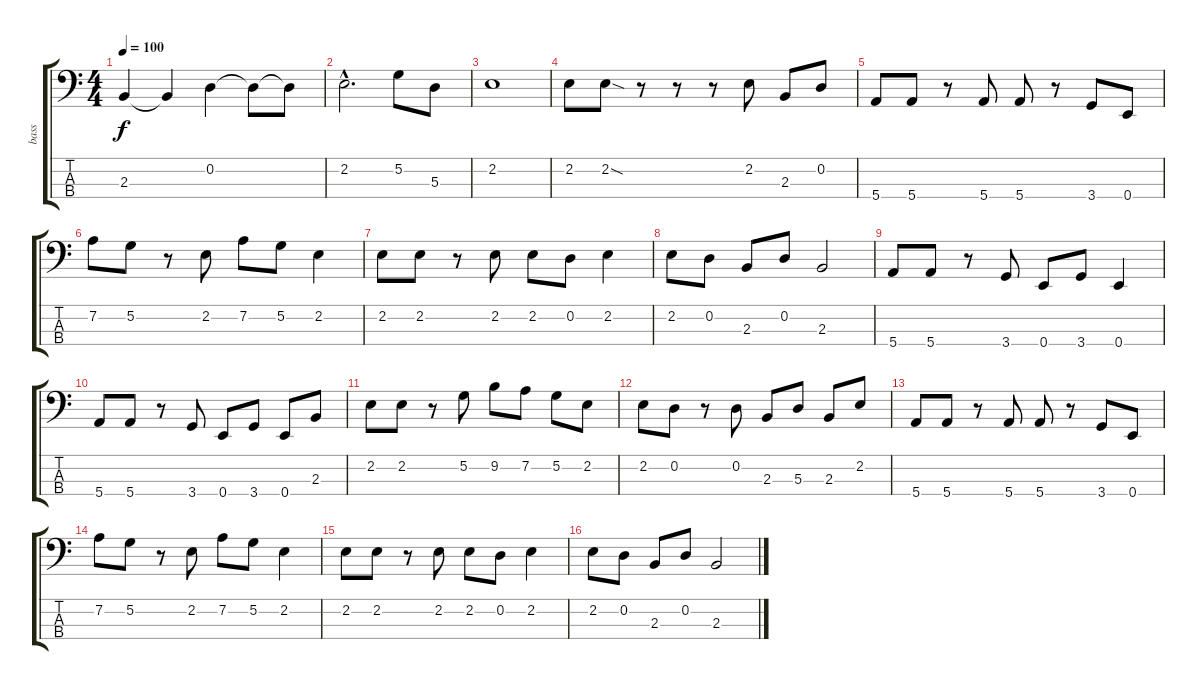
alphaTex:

\track ("bass" "bass") {instrument acousticbass}
\staff {score tabs}
\tuning (G2 D2 A1 E1) {hide}
\ts (4 4)
\tempo 100
\clef f4
\ks c
2.3.4{dy f} 2.3{t}.4 0.2.4 0.2{t}.8 0.2{t}.8 |
2.2{hac}.2{d} 5.2.8 5.3.8 |
2.2.1 |
2.2.8 2.2{sod}.8 r.8 r.8 r.8 2.2.8 2.3.8 0.2.8 |
5.4.8 5.4.8 r.8 5.4.8 5.4.8 r.8 3.4.8 0.4.8 |
7.2.8 5.2.8 r.8 2.2.8 7.2.8 5.2.8 2.2.4 |
2.2.8 2.2.8 r.8 2.2.8 2.2.8 0.2.8 2.2.4 |
2.2.8 0.2.8 2.3.8 0.2.8 2.3.2 |
5.4.8 5.4.8 r.8 3.4.8 0.4.8 3.4.8 0.4.4 |
5.4.8 5.4.8 r.8 3.4.8 0.4.8 3.4.8 0.4.8 2.3.8 |
2.2.8 2.2.8 r.8 5.2.8 9.2.8 7.2.8 5.2.8 2.2.8 |
2.2.8 0.2.8 r.8 0.2.8 2.3.8 5.3.8 2.3.8 2.2.8 |
5.4.8 5.4.8 r.8 5.4.8 5.4.8 r.8 3.4.8 0.4.8 |
7.2.8 5.2.8 r.8 2.2.8 7.2.8 5.2.8 2.2.4 |
2.2.8 2.2.8 r.8 2.2.8 2.2.8 0.2.8 2.2.4 |
2.2.8 0.2.8 2.3.8 0.2.8 2.3.2
